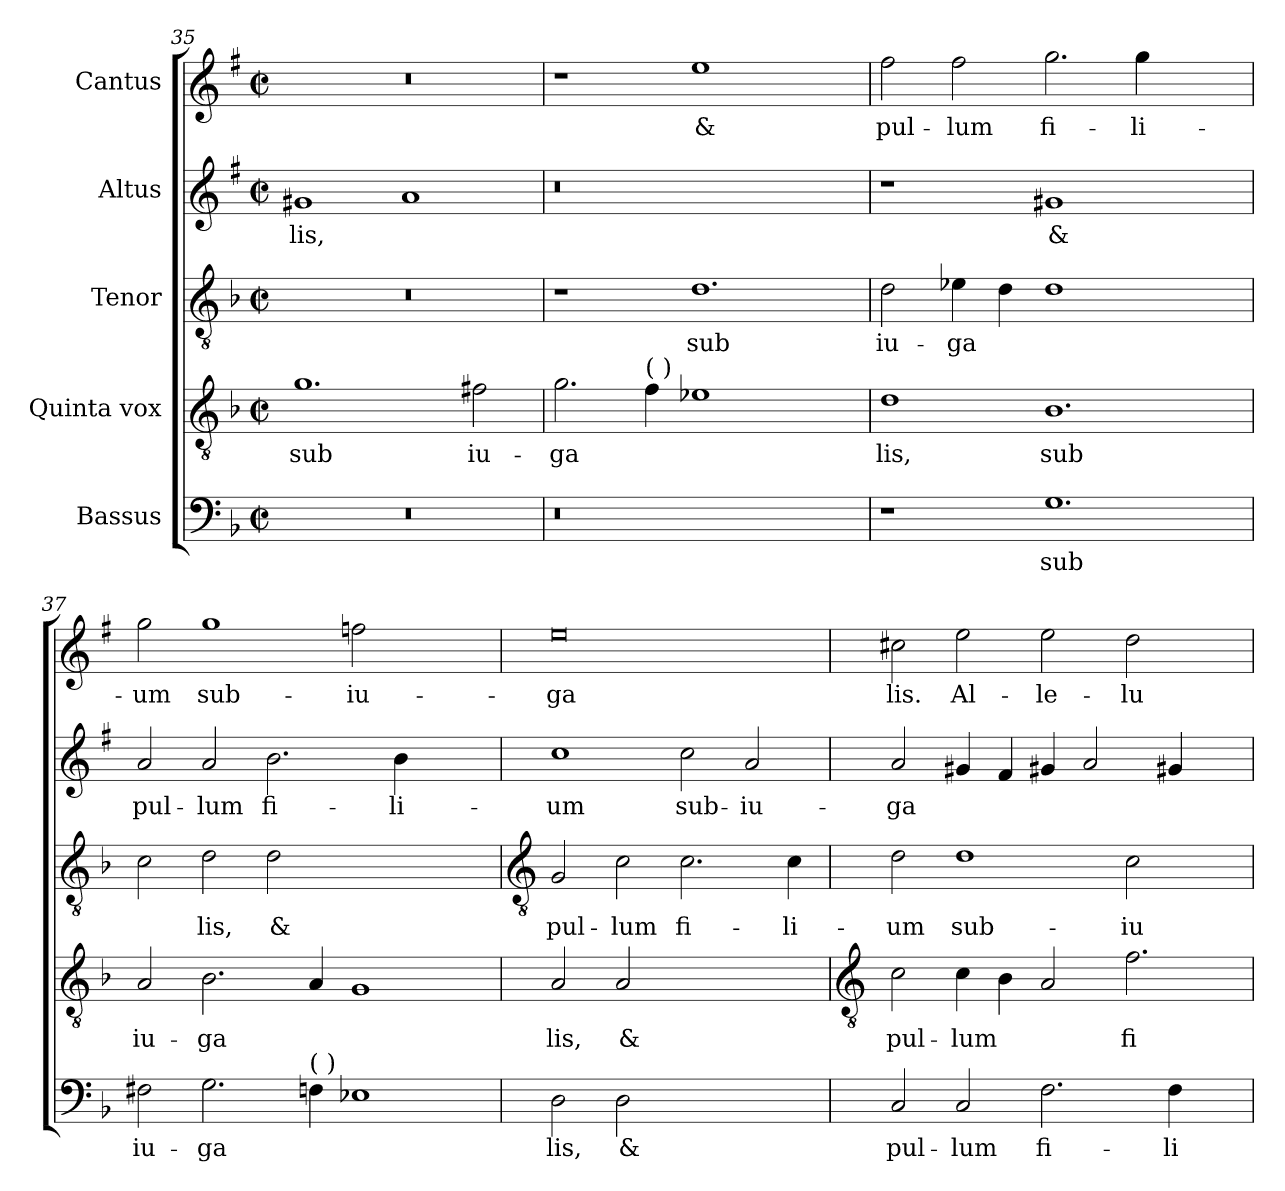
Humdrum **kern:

**kern	**text	**kern	**text	**kern	**text	**kern	**text	**kern	**text
*part5	*part5	*part4	*part4	*part3	*part3	*part2	*part2	*part1	*part1
*staff5	*staff5	*staff4	*staff4	*staff3	*staff3	*staff2	*staff2	*staff1	*staff1
*I"Bassus	*	*I"Quinta vox	*	*I"Tenor	*	*I"Altus	*	*I"Cantus	*
*clefF4	*	*clefGv2	*	*clefGv2	*	*clefG2	*	*clefG2	*
*	*	*	*	*	*	*ITrd1c2	*	*ITrd1c2	*
*k[b-]	*	*k[b-]	*	*k[b-]	*	*k[b-]	*	*k[b-]	*
*F:	*	*F:	*	*F:	*	*F:	*	*F:	*
*M4/2	*	*M4/2	*	*M4/2	*	*M4/2	*	*M4/2	*
*met(c|)	*	*met(c|)	*	*met(c|)	*	*met(c|)	*	*met(c|)	*
=35	=35	=35	=35	=35	=35	=35	=35	=35	=35
!	!	!	!LO:LY:b	!	!	!	!LO:LY:b	!	!
0r	.	1.g	sub	0r	.	1f#X	lis,	0r	.
.	.	.	.	.	.	1g	.	.	.
!	!	!	!LO:LY:b	!	!	!	!	!	!
.	.	2f#X	iu-	.	.	.	.	.	.
=36	=36	=36	=36	=36	=36	=36	=36	=36	=36
!	!	!	!LO:LY:b	!	!	!	!	!	!
0r	.	2.g	-ga	1r	.	0r	.	1r	.
!	!	!LO:TX:a:t=(  )	!	!	!	!	!	!	!
.	.	4f	.	.	.	.	.	.	.
!	!	!	!	!	!LO:LY:b	!	!	!	!LO:LY:b
.	.	1e-X	.	1.d	sub	.	.	1dd	&
2ryy	.	2ryy	.	.	.	2ryy	.	2ryy	.
!!LO:LB:g=z
=37	=37	=37	=37	=37	=37	=37	=37	=37	=37
!	!	!	!LO:LY:b	!	!LO:LY:b	!	!	!	!LO:LY:b
1r	.	1d	lis,	2d	iu-	1r	.	2ee	pul-
!	!	!	!	!	!LO:LY:b	!	!	!	!LO:LY:b
.	.	.	.	4e-X	-ga	.	.	2ee	-lum
.	.	.	.	4d	.	.	.	.	.
!	!LO:LY:b	!	!LO:LY:b	!	!	!	!LO:LY:b	!	!LO:LY:b
1.G	sub	1.B-	sub	1d	.	1f#X	&	2.ff	fi-
!	!	!	!	!	!	!	!	!	!LO:LY:b
.	.	.	.	.	.	.	.	4ff	-li-
.	.	.	.	2ryy	.	2ryy	.	2ryy	.
!!LO:LB:g=z
=37A	=37A	=37A	=37A	=37A	=37A	=37A	=37A	=37A	=37A
!	!LO:LY:b	!	!LO:LY:b	!	!	!	!LO:LY:b	!	!LO:LY:b
2F#X	iu-	2A	iu-	2c	.	2g	pul-	2ff	-um
!	!LO:LY:b	!	!LO:LY:b	!	!LO:LY:b	!	!LO:LY:b	!	!LO:LY:b
2.G	-ga	2.B-	-ga	2d	lis,	2g	-lum	1ff	sub-
!	!	!	!	!	!LO:LY:b	!	!LO:LY:b	!	!
.	.	.	.	2d	&	2.a	fi-	.	.
!LO:TX:a:t=(  )	!	!	!	!	!	!	!	!	!
4F	.	4A	.	.	.	.	.	.	.
!	!	!	!	!	!	!	!	!	!LO:LY:b
1E-X	.	1G	.	1ryy	.	.	.	2ee-X	-iu-
!	!	!	!	!	!	!	!LO:LY:b	!	!
.	.	.	.	.	.	4a	-li-	.	.
.	.	.	.	.	.	2ryy	.	2ryy	.
!!LO:LB:g=z
=38A	=38A	=38A	=38A	=38A	=38A	=38A	=38A	=38A	=38A
*	*	*	*	*clefGv2	*	*	*	*	*
!	!LO:LY:b	!	!LO:LY:b	!	!LO:LY:b	!	!LO:LY:b	!	!LO:LY:b
2D	lis,	2A	lis,	2G	pul-	1b-	-um	0dd	-ga
!	!LO:LY:b	!	!LO:LY:b	!	!LO:LY:b	!	!	!	!
2D	&	2A	&	2c	-lum	.	.	.	.
!	!	!	!	!	!LO:LY:b	!	!LO:LY:b	!	!
1ryy	.	1ryy	.	2.c	fi-	2b-	sub-	.	.
!	!	!	!	!	!	!	!LO:LY:b	!	!
.	.	.	.	.	.	2g	-iu-	.	.
!	!	!	!	!	!LO:LY:b	!	!	!	!
.	.	.	.	4c	-li-	.	.	.	.
!!LO:LB:g=z
=39	=39	=39	=39	=39	=39	=39	=39	=39	=39
*	*	*clefGv2	*	*	*	*	*	*	*
!	!LO:LY:b	!	!LO:LY:b	!	!LO:LY:b	!	!LO:LY:b	!	!LO:LY:b
2C	pul-	2c	pul-	2d	-um	2g	-ga	2bn	lis.
!	!LO:LY:b	!	!LO:LY:b	!	!LO:LY:b	!	!	!	!LO:LY:b
2C	-lum	4c	-lum	1d	sub-	4f#X	.	2dd	Al-
.	.	4B-	.	.	.	4e	.	.	.
!	!LO:LY:b	!	!	!	!	!	!	!	!LO:LY:b
2.F	fi-	2A	.	.	.	4f#X	.	2dd	-le-
.	.	.	.	.	.	2g	.	.	.
!	!	!	!LO:LY:b	!	!LO:LY:b	!	!	!	!LO:LY:b
.	.	2.f	fi-	2c	-iu-	.	.	2cc	-lu-
!	!LO:LY:b	!	!	!	!	!	!LO:LY:b	!	!
4F	-li-	.	.	.	.	4f#X	-	.	.
4ryy	.	.	.	4ryy	.	4ryy	.	4ryy	.
=	=	=	=	=	=	=	=	=	=
*-	*-	*-	*-	*-	*-	*-	*-	*-	*-
